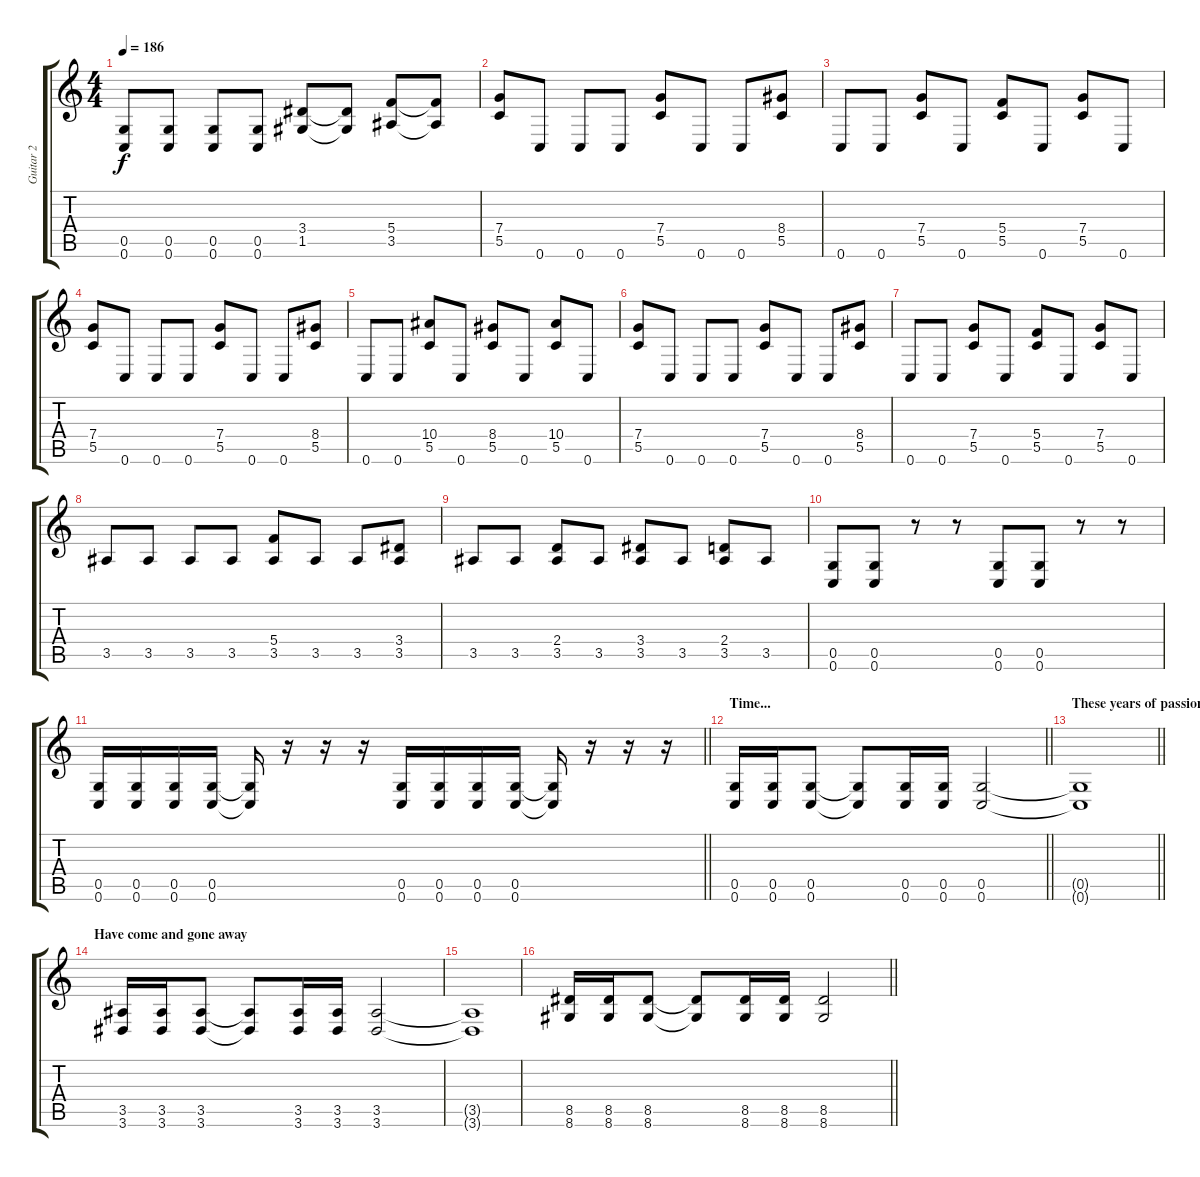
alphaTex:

\track ("Guitar 2" "Guitar 2") {instrument distortionguitar}
\staff {score tabs}
\tuning (D4 A3 F3 C3 G2 C2) {hide}
\ts (4 4)
\tempo 186
\clef g2
\ks c
(0.5 0.6).8{dy f} (0.5 0.6).8 (0.5 0.6).8 (0.5 0.6).8 (3.4 1.5).8 (3.4{t} 1.5{t}).8 (5.4 3.5).8 (5.4{t} 3.5{t}).8 |
(7.4 5.5).8 0.6.8 0.6.8 0.6.8 (7.4 5.5).8 0.6.8 0.6.8 (8.4 5.5).8 |
0.6.8 0.6.8 (7.4 5.5).8 0.6.8 (5.4 5.5).8 0.6.8 (7.4 5.5).8 0.6.8 |
(7.4 5.5).8 0.6.8 0.6.8 0.6.8 (7.4 5.5).8 0.6.8 0.6.8 (8.4 5.5).8 |
0.6.8 0.6.8 (10.4 5.5).8 0.6.8 (8.4 5.5).8 0.6.8 (10.4 5.5).8 0.6.8 |
(7.4 5.5).8 0.6.8 0.6.8 0.6.8 (7.4 5.5).8 0.6.8 0.6.8 (8.4 5.5).8 |
0.6.8 0.6.8 (7.4 5.5).8 0.6.8 (5.4 5.5).8 0.6.8 (7.4 5.5).8 0.6.8 |
3.5.8 3.5.8 3.5.8 3.5.8 (5.4 3.5).8 3.5.8 3.5.8 (3.4 3.5).8 |
3.5.8 3.5.8 (2.4 3.5).8 3.5.8 (3.4 3.5).8 3.5.8 (2.4 3.5).8 3.5.8 |
(0.5 0.6).8 (0.5 0.6).8 r.8 r.8 (0.5 0.6).8 (0.5 0.6).8 r.8 r.8 |
\barLineRight lightlight
(0.5 0.6).16 (0.5 0.6).16 (0.5 0.6).16 (0.5 0.6).16 (0.5{t} 0.6{t}).16 r.16 r.16 r.16 (0.5 0.6).16 (0.5 0.6).16 (0.5 0.6).16 (0.5 0.6).16 (0.5{t} 0.6{t}).16 r.16 r.16 r.16 |
\section ("" "Time...")
\barLineRight lightlight
(0.5 0.6).16 (0.5 0.6).16 (0.5 0.6).8 (0.5{t} 0.6{t}).8 (0.5 0.6).16 (0.5 0.6).16 (0.5 0.6).2 |
\section ("" "These years of passion")
\barLineRight lightlight
(0.5{t} 0.6{t}).1 |
\section ("" "Have come and gone away")
(3.5 3.6).16 (3.5 3.6).16 (3.5 3.6).8 (3.5{t} 3.6{t}).8 (3.5 3.6).16 (3.5 3.6).16 (3.5 3.6).2 |
(3.5{t} 3.6{t}).1 |
\barLineRight lightlight
(8.5 8.6).16 (8.5 8.6).16 (8.5 8.6).8 (8.5{t} 8.6{t}).8 (8.5 8.6).16 (8.5 8.6).16 (8.5 8.6).2
